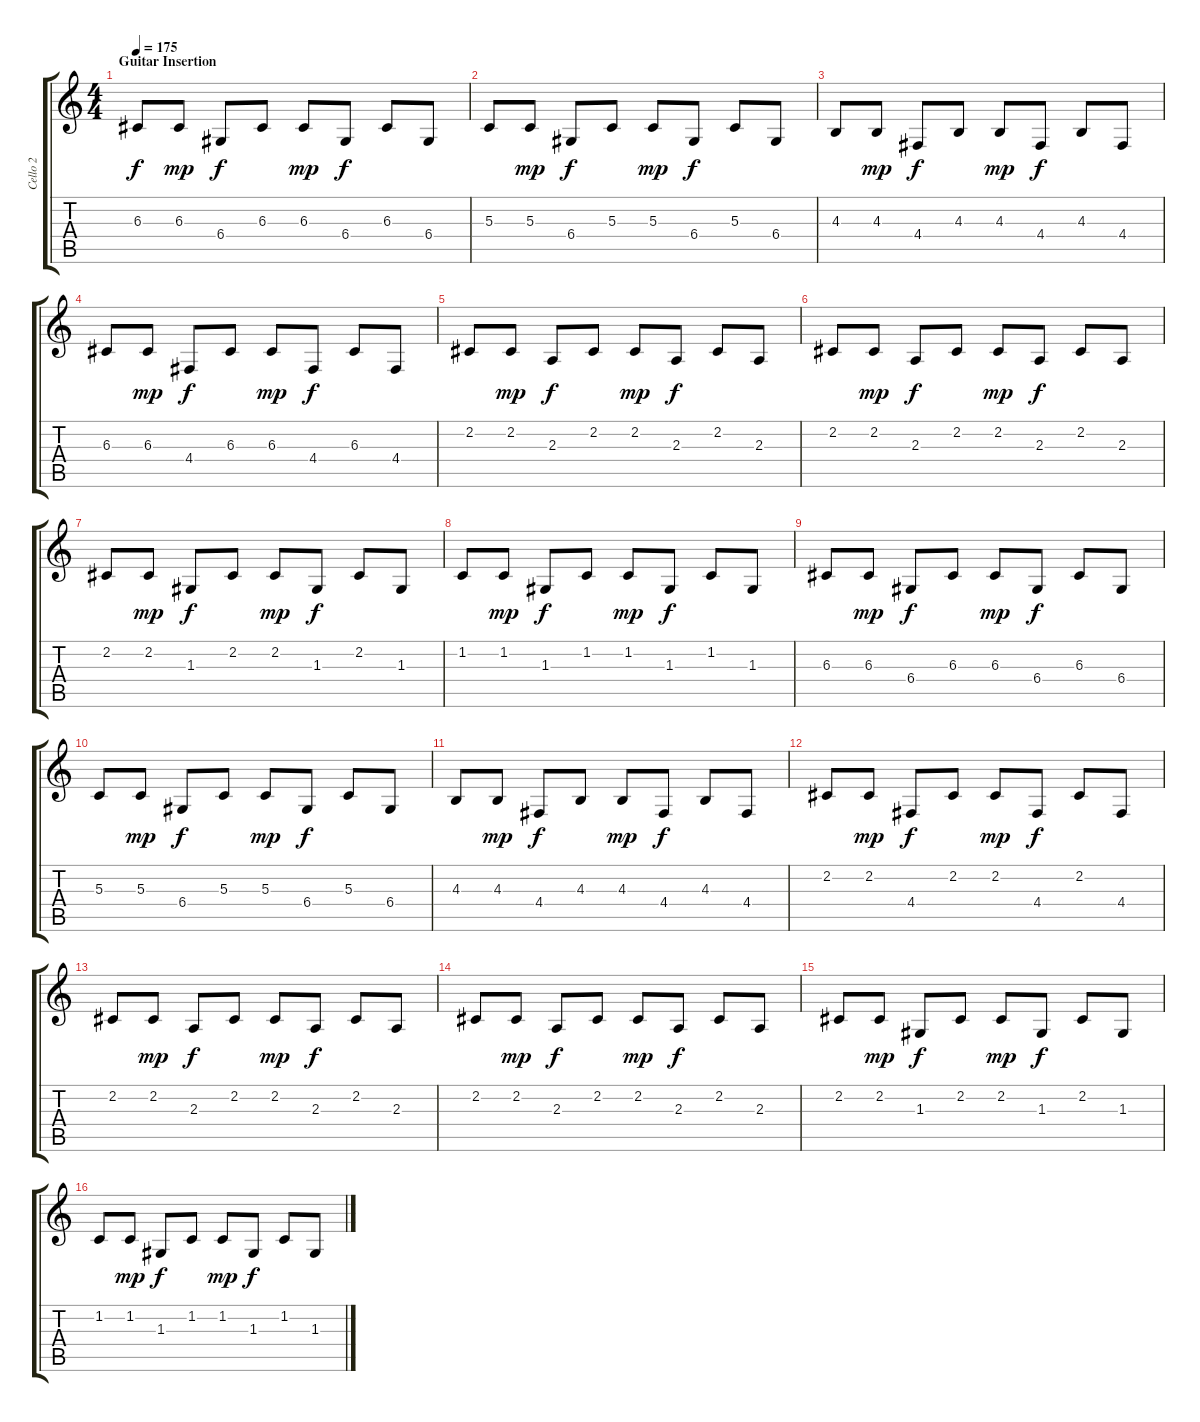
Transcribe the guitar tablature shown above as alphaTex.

\track ("Cello 2" "Cello 2") {instrument pizzicatostrings}
\staff {score tabs}
\tuning (E4 B3 G3 D3 A2 E2) {hide}
\ts (4 4)
\section ("" "Guitar Insertion")
\tempo 175
\clef g2
\ks c
6.3.8{dy f} 6.3.8{dy mp} 6.4.8{dy f} 6.3.8 6.3.8{dy mp} 6.4.8{dy f} 6.3.8 6.4.8 |
5.3.8 5.3.8{dy mp} 6.4.8{dy f} 5.3.8 5.3.8{dy mp} 6.4.8{dy f} 5.3.8 6.4.8 |
4.3.8 4.3.8{dy mp} 4.4.8{dy f} 4.3.8 4.3.8{dy mp} 4.4.8{dy f} 4.3.8 4.4.8 |
6.3.8 6.3.8{dy mp} 4.4.8{dy f} 6.3.8 6.3.8{dy mp} 4.4.8{dy f} 6.3.8 4.4.8 |
2.2.8 2.2.8{dy mp} 2.3.8{dy f} 2.2.8 2.2.8{dy mp} 2.3.8{dy f} 2.2.8 2.3.8 |
2.2.8 2.2.8{dy mp} 2.3.8{dy f} 2.2.8 2.2.8{dy mp} 2.3.8{dy f} 2.2.8 2.3.8 |
2.2.8 2.2.8{dy mp} 1.3.8{dy f} 2.2.8 2.2.8{dy mp} 1.3.8{dy f} 2.2.8 1.3.8 |
1.2.8 1.2.8{dy mp} 1.3.8{dy f} 1.2.8 1.2.8{dy mp} 1.3.8{dy f} 1.2.8 1.3.8 |
6.3.8 6.3.8{dy mp} 6.4.8{dy f} 6.3.8 6.3.8{dy mp} 6.4.8{dy f} 6.3.8 6.4.8 |
5.3.8 5.3.8{dy mp} 6.4.8{dy f} 5.3.8 5.3.8{dy mp} 6.4.8{dy f} 5.3.8 6.4.8 |
4.3.8 4.3.8{dy mp} 4.4.8{dy f} 4.3.8 4.3.8{dy mp} 4.4.8{dy f} 4.3.8 4.4.8 |
2.2.8 2.2.8{dy mp} 4.4.8{dy f} 2.2.8 2.2.8{dy mp} 4.4.8{dy f} 2.2.8 4.4.8 |
2.2.8 2.2.8{dy mp} 2.3.8{dy f} 2.2.8 2.2.8{dy mp} 2.3.8{dy f} 2.2.8 2.3.8 |
2.2.8 2.2.8{dy mp} 2.3.8{dy f} 2.2.8 2.2.8{dy mp} 2.3.8{dy f} 2.2.8 2.3.8 |
2.2.8 2.2.8{dy mp} 1.3.8{dy f} 2.2.8 2.2.8{dy mp} 1.3.8{dy f} 2.2.8 1.3.8 |
1.2.8 1.2.8{dy mp} 1.3.8{dy f} 1.2.8 1.2.8{dy mp} 1.3.8{dy f} 1.2.8 1.3.8
